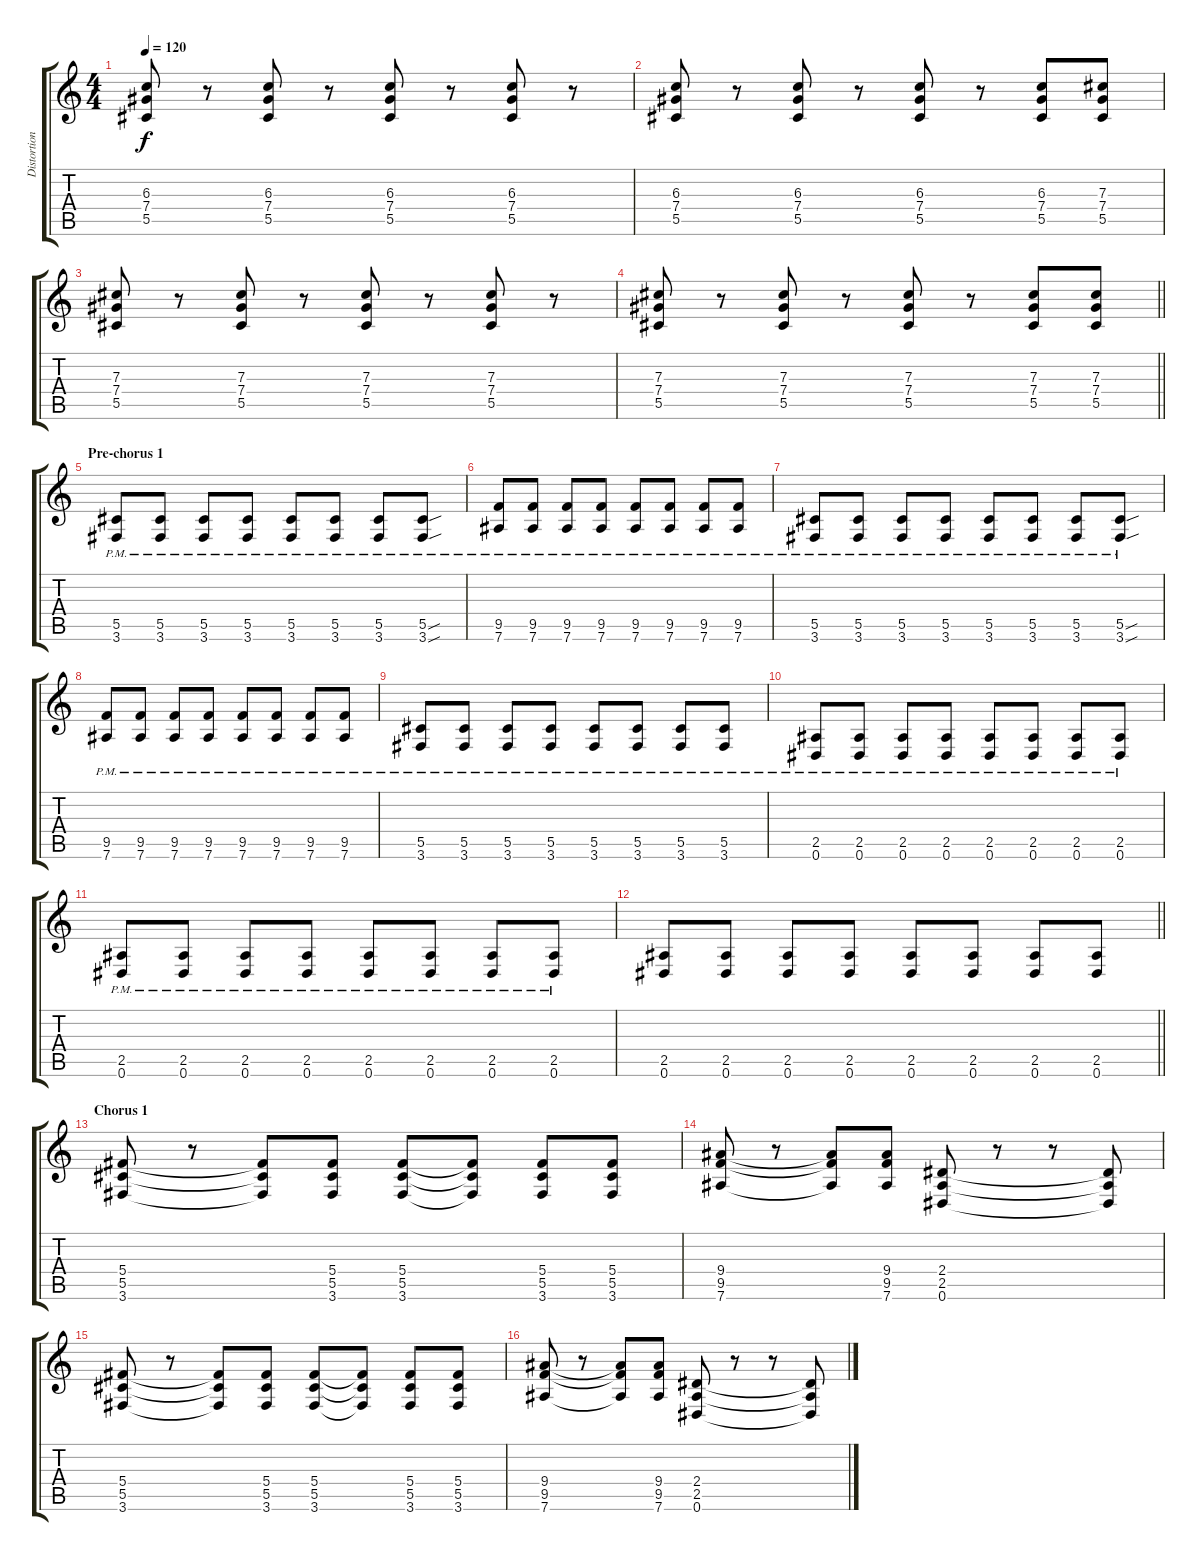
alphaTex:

\track ("Distortion" "Distortion") {instrument distortionguitar}
\staff {score tabs}
\tuning (Eb4 Bb3 Gb3 Db3 Ab2 Eb2) {hide}
\ts (4 4)
\tempo 120
\clef g2
\ks c
(6.3 7.4 5.5).8{dy f} r.8 (6.3 7.4 5.5).8 r.8 (6.3 7.4 5.5).8 r.8 (6.3 7.4 5.5).8 r.8 |
(6.3 7.4 5.5).8 r.8 (6.3 7.4 5.5).8 r.8 (6.3 7.4 5.5).8 r.8 (6.3 7.4 5.5).8 (7.3 7.4 5.5).8 |
(7.3 7.4 5.5).8 r.8 (7.3 7.4 5.5).8 r.8 (7.3 7.4 5.5).8 r.8 (7.3 7.4 5.5).8 r.8 |
\barLineRight lightlight
(7.3 7.4 5.5).8 r.8 (7.3 7.4 5.5).8 r.8 (7.3 7.4 5.5).8 r.8 (7.3 7.4 5.5).8 (7.3 7.4 5.5).8 |
\section ("" "Pre-chorus 1")
(5.5{pm} 3.6{pm}).8 (5.5{pm} 3.6{pm}).8 (5.5{pm} 3.6{pm}).8 (5.5{pm} 3.6{pm}).8 (5.5{pm} 3.6{pm}).8 (5.5{pm} 3.6{pm}).8 (5.5{pm} 3.6{pm}).8 (5.5{sou pm} 3.6{sou pm}).8 |
(9.5{pm} 7.6{pm}).8 (9.5{pm} 7.6{pm}).8 (9.5{pm} 7.6{pm}).8 (9.5{pm} 7.6{pm}).8 (9.5{pm} 7.6{pm}).8 (9.5{pm} 7.6{pm}).8 (9.5{pm} 7.6{pm}).8 (9.5{pm} 7.6{pm}).8 |
(5.5{pm} 3.6{pm}).8 (5.5{pm} 3.6{pm}).8 (5.5{pm} 3.6{pm}).8 (5.5{pm} 3.6{pm}).8 (5.5{pm} 3.6{pm}).8 (5.5{pm} 3.6{pm}).8 (5.5{pm} 3.6{pm}).8 (5.5{sou pm} 3.6{sou pm}).8 |
(9.5{pm} 7.6{pm}).8 (9.5{pm} 7.6{pm}).8 (9.5{pm} 7.6{pm}).8 (9.5{pm} 7.6{pm}).8 (9.5{pm} 7.6{pm}).8 (9.5{pm} 7.6{pm}).8 (9.5{pm} 7.6{pm}).8 (9.5{pm} 7.6{pm}).8 |
(5.5{pm} 3.6{pm}).8 (5.5{pm} 3.6{pm}).8 (5.5{pm} 3.6{pm}).8 (5.5{pm} 3.6{pm}).8 (5.5{pm} 3.6{pm}).8 (5.5{pm} 3.6{pm}).8 (5.5{pm} 3.6{pm}).8 (5.5{pm} 3.6{pm}).8 |
(2.5{pm} 0.6{pm}).8 (2.5{pm} 0.6{pm}).8 (2.5{pm} 0.6{pm}).8 (2.5{pm} 0.6{pm}).8 (2.5{pm} 0.6{pm}).8 (2.5{pm} 0.6{pm}).8 (2.5{pm} 0.6{pm}).8 (2.5{pm} 0.6{pm}).8 |
(2.5{pm} 0.6{pm}).8 (2.5{pm} 0.6{pm}).8 (2.5{pm} 0.6{pm}).8 (2.5{pm} 0.6{pm}).8 (2.5{pm} 0.6{pm}).8 (2.5{pm} 0.6{pm}).8 (2.5{pm} 0.6{pm}).8 (2.5{pm} 0.6{pm}).8 |
\barLineRight lightlight
(2.5 0.6).8 (2.5 0.6).8 (2.5 0.6).8 (2.5 0.6).8 (2.5 0.6).8 (2.5 0.6).8 (2.5 0.6).8 (2.5 0.6).8 |
\section ("" "Chorus 1")
(5.4 5.5 3.6).8 r.8 (5.4{t} 5.5{t} 3.6{t}).8 (5.4 5.5 3.6).8 (5.4 5.5 3.6).8 (5.4{t} 5.5{t} 3.6{t}).8 (5.4 5.5 3.6).8 (5.4 5.5 3.6).8 |
(9.4 9.5 7.6).8 r.8 (9.4{t} 9.5{t} 7.6{t}).8 (9.4 9.5 7.6).8 (2.4 2.5 0.6).8 r.8 r.8 (2.4{t} 2.5{t} 0.6{t}).8 |
(5.4 5.5 3.6).8 r.8 (5.4{t} 5.5{t} 3.6{t}).8 (5.4 5.5 3.6).8 (5.4 5.5 3.6).8 (5.4{t} 5.5{t} 3.6{t}).8 (5.4 5.5 3.6).8 (5.4 5.5 3.6).8 |
(9.4 9.5 7.6).8 r.8 (9.4{t} 9.5{t} 7.6{t}).8 (9.4 9.5 7.6).8 (2.4 2.5 0.6).8 r.8 r.8 (2.4{t} 2.5{t} 0.6{t}).8
